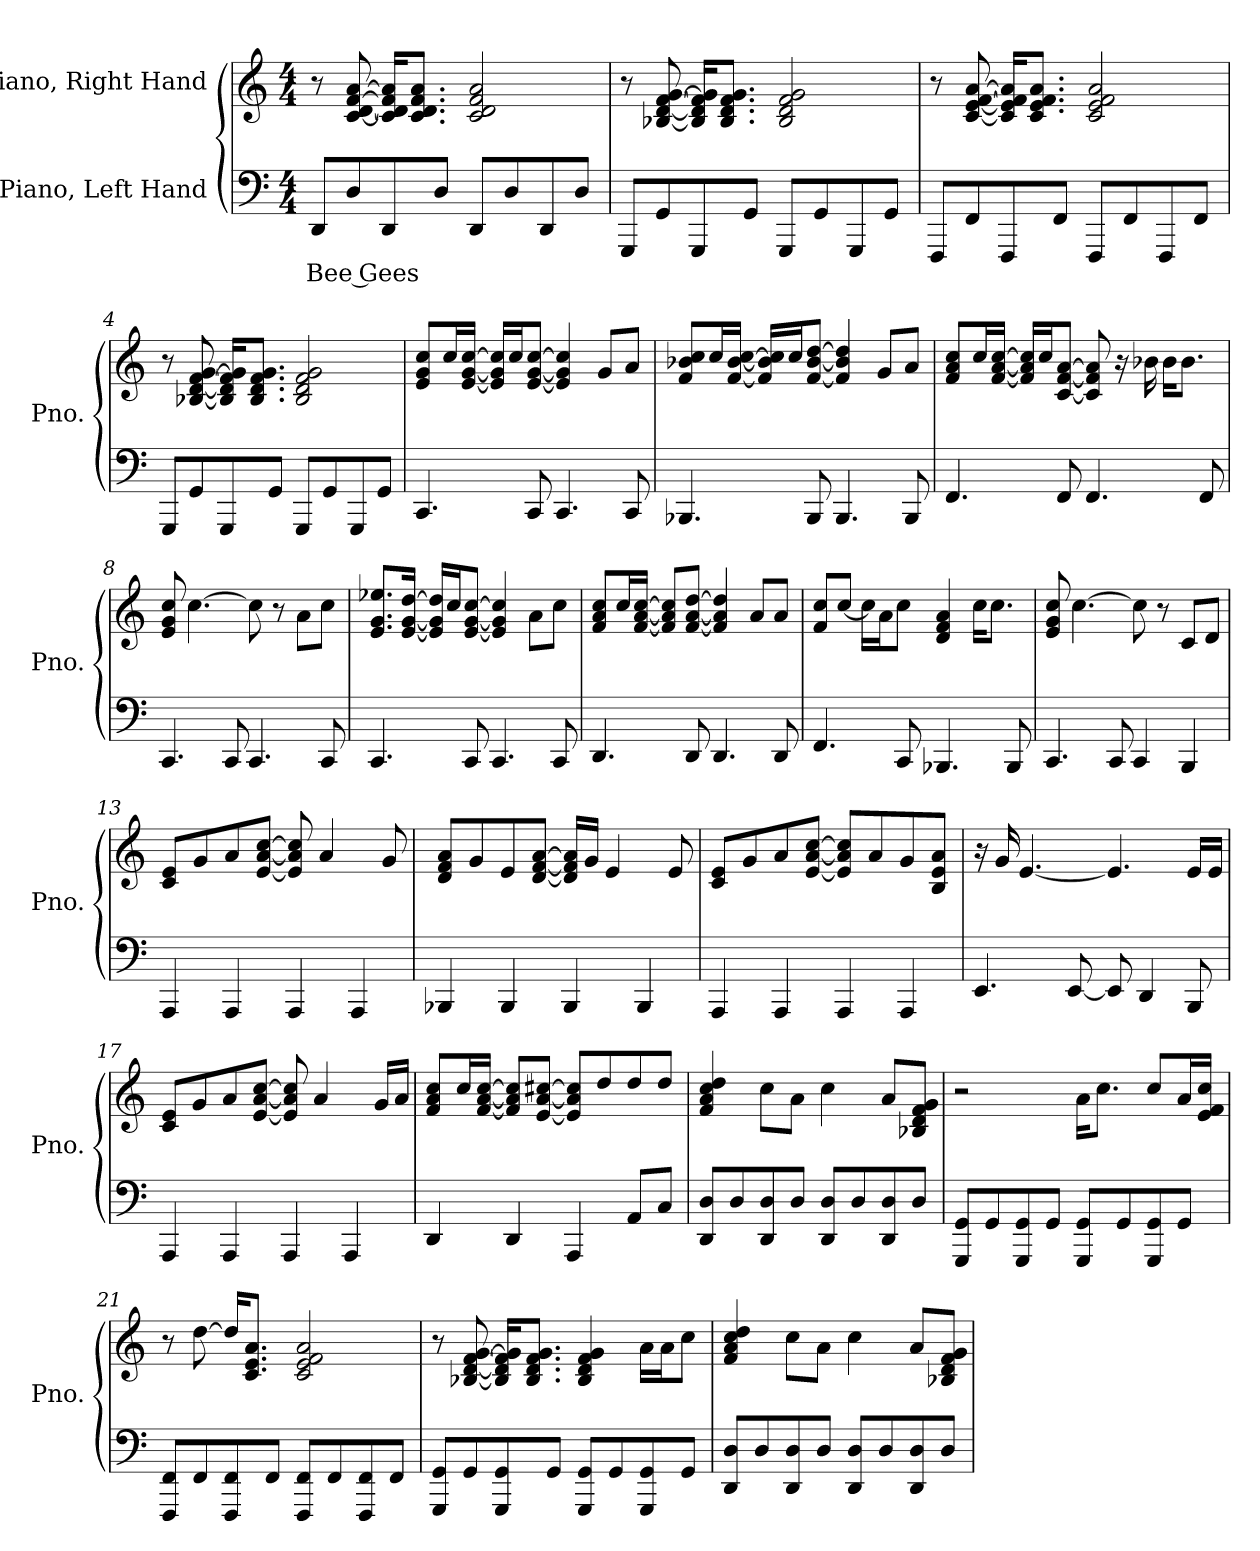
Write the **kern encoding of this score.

**kern	**text	**kern
*part2	*part2	*part1
*staff2	*staff2	*staff1
*I"Piano, Left Hand	*	*I"Piano, Right Hand
*I'Pno.	*	*I'Pno.
*clefF4	*	*clefG2
*k[]	*	*k[]
*M4/4	*	*M4/4
*MM90	*	*MM90
=1	=1	=1
!	!LO:LY:b	!
8DD/L	Bee Gees	8r
8D/	.	[8c/ [8d/ [8f/ [8a/
8DD/	.	16c/] 16d/] 16f/] 16a/]KL
.	.	8.c/ 8.d/ 8.f/ 8.a/J
8D/J	.	.
8DD/L	.	2c/ 2d/ 2f/ 2a/
8D/	.	.
8DD/	.	.
8D/J	.	.
=2	=2	=2
8GGG/L	.	8r
8GG/	.	[8B-X/ [8d/ [8f/ [8g/
8GGG/	.	16B-/] 16d/] 16f/] 16g/]KL
.	.	8.B-/ 8.d/ 8.f/ 8.g/J
8GG/J	.	.
8GGG/L	.	2B-/ 2d/ 2f/ 2g/
8GG/	.	.
8GGG/	.	.
8GG/J	.	.
!!LO:LB:g=z
=3	=3	=3
8FFF/L	.	8r
8FF/	.	[8c/ [8e/ [8f/ [8a/
8FFF/	.	16c/] 16e/] 16f/] 16a/]KL
.	.	8.c/ 8.e/ 8.f/ 8.a/J
8FF/J	.	.
8FFF/L	.	2c/ 2e/ 2f/ 2a/
8FF/	.	.
8FFF/	.	.
8FF/J	.	.
=4	=4	=4
8GGG/L	.	8r
8GG/	.	[8B-X/ [8d/ [8f/ [8g/
8GGG/	.	16B-/] 16d/] 16f/] 16g/]KL
.	.	8.B-/ 8.d/ 8.f/ 8.g/J
8GG/J	.	.
8GGG/L	.	2B-/ 2d/ 2f/ 2g/
8GG/	.	.
8GGG/	.	.
8GG/J	.	.
=5	=5	=5
4.CC/	.	8e/ 8g/ 8cc/L
.	.	16cc/L
.	.	[16e/ [16g/ [16cc/JJ
.	.	16e/] 16g/] 16cc/]LL
.	.	16cc/J
8CC/	.	[8e/ [8g/ [8cc/J
4.CC/	.	4e/] 4g/] 4cc/]
.	.	8g/L
8CC/	.	8a/J
!!LO:LB:g=z
=6	=6	=6
4.BBB-X/	.	8f/ 8b-X/ 8cc/L
.	.	16cc/L
.	.	[16f/ [16b-/ [16cc/JJ
.	.	16f/] 16b-/] 16cc/]LL
.	.	16cc/J
8BBB-/	.	[8f/ [8b-/ [8dd/J
4.BBB-/	.	4f/] 4b-/] 4dd/]
.	.	8g/L
8BBB-/	.	8a/J
=7	=7	=7
4.FF/	.	8f/ 8a/ 8cc/L
.	.	16cc/L
.	.	[16f/ [16a/ [16cc/JJ
.	.	16f/] 16a/] 16cc/]LL
.	.	16cc/J
8FF/	.	[8c/ [8f/ [8a/J
4.FF/	.	8c/] 8f/] 8a/]
.	.	16r
.	.	16b-X\
.	.	16b-\KL
.	.	8.b-\J
8FF/	.	.
=8	=8	=8
4.CC/	.	8e/ 8g/ 8cc/
.	.	[4.cc\
8CC/	.	.
4.CC/	.	8cc\]
.	.	8r
.	.	8a\L
8CC/	.	8cc\J
!!LO:LB:g=z
=9	=9	=9
4.CC/	.	8.e/ 8.g/ 8.ee-X/L
.	.	[16e/ [16g/ [16dd/Jk
.	.	16e/] 16g/] 16dd/]LL
.	.	16cc/J
8CC/	.	[8e/ [8g/ [8cc/J
4.CC/	.	4e/] 4g/] 4cc/]
.	.	8a\L
8CC/	.	8cc\J
=10	=10	=10
4.DD/	.	8f/ 8a/ 8cc/L
.	.	16cc/L
.	.	[16f/ [16a/ [16cc/JJ
.	.	8f/] 8a/] 8cc/]L
8DD/	.	[8f/ [8a/ [8dd/J
4.DD/	.	4f/] 4a/] 4dd/]
.	.	8a/L
8DD/	.	8a/J
=11	=11	=11
4.FF/	.	8f/ 8cc/L
.	.	[8cc/J
.	.	16cc\LL]
.	.	16a\J
8CC/	.	8cc\J
4.BBB-X/	.	4d/ 4f/ 4a/
.	.	16cc\KL
.	.	8.cc\J
8BBB-/	.	.
=12	=12	=12
4.CC/	.	8e/ 8g/ 8cc/
.	.	[4.cc\
8CC/	.	.
4CC/	.	8cc\]
.	.	8r
4BBB/	.	8c/L
.	.	8d/J
!!LO:LB:g=z
=13	=13	=13
4AAA/	.	8c/ 8e/L
.	.	8g/
4AAA/	.	8a/
.	.	[8e/ [8a/ [8cc/J
4AAA/	.	8e/] 8a/] 8cc/]
.	.	4a/
4AAA/	.	.
.	.	8g/
=14	=14	=14
4BBB-X/	.	8d/ 8f/ 8a/L
.	.	8g/
4BBB-/	.	8e/
.	.	[8d/ [8f/ [8a/J
4BBB-/	.	16d/] 16f/] 16a/]LL
.	.	16g/JJ
.	.	4e/
4BBB-/	.	.
.	.	8e/
=15	=15	=15
4AAA/	.	8c/ 8e/L
.	.	8g/
4AAA/	.	8a/
.	.	[8e/ [8a/ [8cc/J
4AAA/	.	8e/] 8a/] 8cc/]L
.	.	8a/
4AAA/	.	8g/
.	.	8B/ 8e/ 8a/J
=16	=16	=16
4.EE/	.	16r
.	.	16g/
.	.	[4.e/
[8EE/	.	.
8EE/]	.	4.e/]
4DD/	.	.
8BBB/	.	16e/LL
.	.	16e/JJ
!!LO:LB:g=z
=17	=17	=17
4AAA/	.	8c/ 8e/L
.	.	8g/
4AAA/	.	8a/
.	.	[8e/ [8a/ [8cc/J
4AAA/	.	8e/] 8a/] 8cc/]
.	.	4a/
4AAA/	.	.
.	.	16g/LL
.	.	16a/JJ
=18	=18	=18
4DD/	.	8f/ 8a/ 8cc/L
.	.	16cc/L
.	.	[16f/ [16a/ [16cc/JJ
4DD/	.	8f/] 8a/] 8cc/]L
.	.	[8e/ [8a/ [8cc#X/J
4AAA/	.	8e/] 8a/] 8cc#/]L
.	.	8dd/
8AA/L	.	8dd/
8C/J	.	8dd/J
=19	=19	=19
8DD/ 8D/L	.	4f/ 4a/ 4cc/ 4dd/
8D/	.	.
8DD/ 8D/	.	8cc\L
8D/J	.	8a\J
8DD/ 8D/L	.	4cc\
8D/	.	.
8DD/ 8D/	.	8a/L
8D/J	.	8B-X/ 8d/ 8f/ 8g/J
=20	=20	=20
8GGG/ 8GG/L	.	2r
8GG/	.	.
8GGG/ 8GG/	.	.
8GG/J	.	.
8GGG/ 8GG/L	.	16a\KL
.	.	8.cc\J
8GG/	.	.
8GGG/ 8GG/	.	8cc/L
8GG/J	.	16a/L
.	.	16e/ 16f/ 16cc/JJ
!!LO:PB:g=z
=21	=21	=21
8FFF/ 8FF/L	.	8r
8FF/	.	[8dd\
8FFF/ 8FF/	.	16dd/KL]
.	.	8.c/ 8.e/ 8.a/J
8FF/J	.	.
8FFF/ 8FF/L	.	2c/ 2e/ 2f/ 2a/
8FF/	.	.
8FFF/ 8FF/	.	.
8FF/J	.	.
=22	=22	=22
8GGG/ 8GG/L	.	8r
8GG/	.	[8B-X/ [8d/ [8f/ [8g/
8GGG/ 8GG/	.	16B-/] 16d/] 16f/] 16g/]KL
.	.	8.B-/ 8.d/ 8.f/ 8.g/J
8GG/J	.	.
8GGG/ 8GG/L	.	4B-/ 4d/ 4f/ 4g/
8GG/	.	.
8GGG/ 8GG/	.	16a\LL
.	.	16a\J
8GG/J	.	8cc\J
=23	=23	=23
8DD/ 8D/L	.	4f/ 4a/ 4cc/ 4dd/
8D/	.	.
8DD/ 8D/	.	8cc\L
8D/J	.	8a\J
8DD/ 8D/L	.	4cc\
8D/	.	.
8DD/ 8D/	.	8a/L
8D/J	.	8B-X/ 8d/ 8f/ 8g/J
=	=	=
*-	*-	*-
